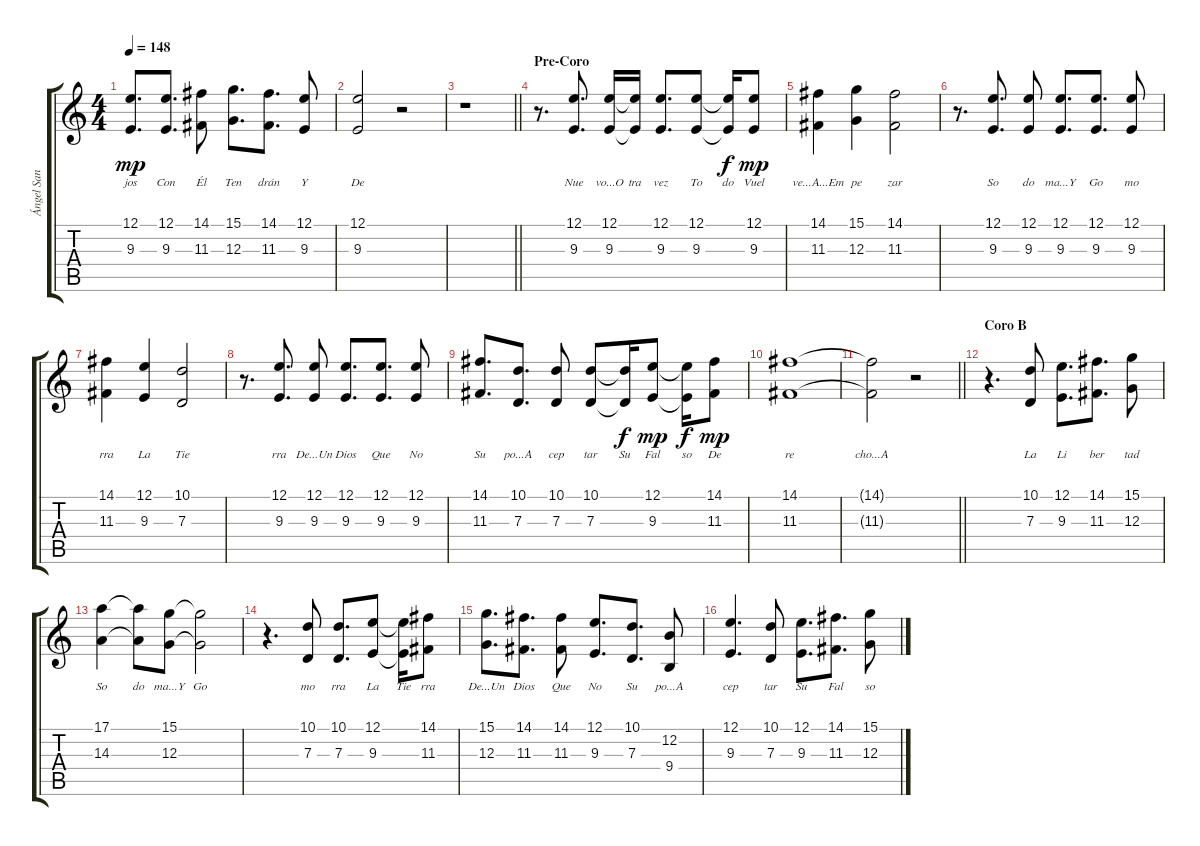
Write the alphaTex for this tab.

\track ("Ángel San Juan (Voz)" "Ángel San ") {instrument lead2sawtooth}
\staff {score tabs}
\tuning (E4 B3 G3 D3 A2 E2) {hide}
\ts (4 4)
\tempo 148
\clef g2
\ks c
(12.1 9.3).8{d lyrics (0 "jos") lyrics (1 "") lyrics (2 "") lyrics (3 "") lyrics (4 "") dy mp} (12.1 9.3).8{d lyrics (0 "Con") lyrics (1 "") lyrics (2 "") lyrics (3 "") lyrics (4 "")} (14.1 11.3).8{lyrics (0 "Él") lyrics (1 "") lyrics (2 "") lyrics (3 "") lyrics (4 "")} (15.1 12.3).8{d lyrics (0 "Ten") lyrics (1 "") lyrics (2 "") lyrics (3 "") lyrics (4 "")} (14.1 11.3).8{d lyrics (0 "drán") lyrics (1 "") lyrics (2 "") lyrics (3 "") lyrics (4 "")} (12.1 9.3).8{lyrics (0 "Y") lyrics (1 "") lyrics (2 "") lyrics (3 "") lyrics (4 "")} |
(12.1 9.3).2{lyrics (0 "De") lyrics (1 "") lyrics (2 "") lyrics (3 "") lyrics (4 "")} r.2 |
\barLineRight lightlight
r.1 |
\section ("" "Pre-Coro")
r.8{d} (12.1 9.3).8{d lyrics (0 "Nue") lyrics (1 "") lyrics (2 "") lyrics (3 "") lyrics (4 "")} (12.1 9.3).16{lyrics (0 "vo...O") lyrics (1 "") lyrics (2 "") lyrics (3 "") lyrics (4 "")} (12.1{t} 9.3{t}).16{lyrics (0 "tra") lyrics (1 "") lyrics (2 "") lyrics (3 "") lyrics (4 "")} (12.1 9.3).8{d lyrics (0 "vez") lyrics (1 "") lyrics (2 "") lyrics (3 "") lyrics (4 "")} (12.1 9.3).8{lyrics (0 "To") lyrics (1 "") lyrics (2 "") lyrics (3 "") lyrics (4 "")} (12.1{t} 9.3{t}).16{lyrics (0 "do") lyrics (1 "") lyrics (2 "") lyrics (3 "") lyrics (4 "") dy f} (12.1 9.3).8{lyrics (0 "Vuel") lyrics (1 "") lyrics (2 "") lyrics (3 "") lyrics (4 "") dy mp} |
(14.1 11.3).4{lyrics (0 "ve...A...Em") lyrics (1 "") lyrics (2 "") lyrics (3 "") lyrics (4 "")} (15.1 12.3).4{lyrics (0 "pe") lyrics (1 "") lyrics (2 "") lyrics (3 "") lyrics (4 "")} (14.1 11.3).2{lyrics (0 "zar") lyrics (1 "") lyrics (2 "") lyrics (3 "") lyrics (4 "")} |
r.8{d} (12.1 9.3).8{d lyrics (0 "So") lyrics (1 "") lyrics (2 "") lyrics (3 "") lyrics (4 "")} (12.1 9.3).8{lyrics (0 "do") lyrics (1 "") lyrics (2 "") lyrics (3 "") lyrics (4 "")} (12.1 9.3).8{d lyrics (0 "ma...Y") lyrics (1 "") lyrics (2 "") lyrics (3 "") lyrics (4 "")} (12.1 9.3).8{d lyrics (0 "Go") lyrics (1 "") lyrics (2 "") lyrics (3 "") lyrics (4 "")} (12.1 9.3).8{lyrics (0 "mo") lyrics (1 "") lyrics (2 "") lyrics (3 "") lyrics (4 "")} |
(14.1 11.3).4{lyrics (0 "rra") lyrics (1 "") lyrics (2 "") lyrics (3 "") lyrics (4 "")} (12.1 9.3).4{lyrics (0 "La") lyrics (1 "") lyrics (2 "") lyrics (3 "") lyrics (4 "")} (10.1 7.3).2{lyrics (0 "Tie") lyrics (1 "") lyrics (2 "") lyrics (3 "") lyrics (4 "")} |
r.8{d} (12.1 9.3).8{d lyrics (0 "rra") lyrics (1 "") lyrics (2 "") lyrics (3 "") lyrics (4 "")} (12.1 9.3).8{lyrics (0 "De...Un") lyrics (1 "") lyrics (2 "") lyrics (3 "") lyrics (4 "")} (12.1 9.3).8{d lyrics (0 "Dios") lyrics (1 "") lyrics (2 "") lyrics (3 "") lyrics (4 "")} (12.1 9.3).8{d lyrics (0 "Que") lyrics (1 "") lyrics (2 "") lyrics (3 "") lyrics (4 "")} (12.1 9.3).8{lyrics (0 "No") lyrics (1 "") lyrics (2 "") lyrics (3 "") lyrics (4 "")} |
(14.1 11.3).8{d lyrics (0 "Su") lyrics (1 "") lyrics (2 "") lyrics (3 "") lyrics (4 "")} (10.1 7.3).8{d lyrics (0 "po...A") lyrics (1 "") lyrics (2 "") lyrics (3 "") lyrics (4 "")} (10.1 7.3).8{lyrics (0 "cep") lyrics (1 "") lyrics (2 "") lyrics (3 "") lyrics (4 "")} (10.1 7.3).8{lyrics (0 "tar") lyrics (1 "") lyrics (2 "") lyrics (3 "") lyrics (4 "")} (10.1{t} 7.3{t}).16{lyrics (0 "Su") lyrics (1 "") lyrics (2 "") lyrics (3 "") lyrics (4 "") dy f} (12.1 9.3).8{lyrics (0 "Fal") lyrics (1 "") lyrics (2 "") lyrics (3 "") lyrics (4 "") dy mp} (12.1{t} 9.3{t}).16{lyrics (0 "so") lyrics (1 "") lyrics (2 "") lyrics (3 "") lyrics (4 "") dy f} (14.1 11.3).8{lyrics (0 "De") lyrics (1 "") lyrics (2 "") lyrics (3 "") lyrics (4 "") dy mp} |
(14.1 11.3).1{lyrics (0 "re") lyrics (1 "") lyrics (2 "") lyrics (3 "") lyrics (4 "")} |
\barLineRight lightlight
(14.1{t} 11.3{t}).2{lyrics (0 "cho...A") lyrics (1 "") lyrics (2 "") lyrics (3 "") lyrics (4 "")} r.2 |
\section ("" "Coro B")
r.4{d} (10.1 7.3).8{lyrics (0 "La") lyrics (1 "") lyrics (2 "") lyrics (3 "") lyrics (4 "")} (12.1 9.3).8{d lyrics (0 "Li") lyrics (1 "") lyrics (2 "") lyrics (3 "") lyrics (4 "")} (14.1 11.3).8{d lyrics (0 "ber") lyrics (1 "") lyrics (2 "") lyrics (3 "") lyrics (4 "")} (15.1 12.3).8{lyrics (0 "tad") lyrics (1 "") lyrics (2 "") lyrics (3 "") lyrics (4 "")} |
(17.1 14.3).4{lyrics (0 "So") lyrics (1 "") lyrics (2 "") lyrics (3 "") lyrics (4 "")} (17.1{t} 14.3{t}).8{lyrics (0 "do") lyrics (1 "") lyrics (2 "") lyrics (3 "") lyrics (4 "")} (15.1 12.3).8{lyrics (0 "ma...Y") lyrics (1 "") lyrics (2 "") lyrics (3 "") lyrics (4 "")} (15.1{t} 12.3{t}).2{lyrics (0 "Go") lyrics (1 "") lyrics (2 "") lyrics (3 "") lyrics (4 "")} |
r.4{d} (10.1 7.3).8{lyrics (0 "mo") lyrics (1 "") lyrics (2 "") lyrics (3 "") lyrics (4 "")} (10.1 7.3).8{d lyrics (0 "rra") lyrics (1 "") lyrics (2 "") lyrics (3 "") lyrics (4 "")} (12.1 9.3).8{lyrics (0 "La") lyrics (1 "") lyrics (2 "") lyrics (3 "") lyrics (4 "")} (12.1{t} 9.3{t}).16{lyrics (0 "Tie") lyrics (1 "") lyrics (2 "") lyrics (3 "") lyrics (4 "")} (14.1 11.3).8{lyrics (0 "rra") lyrics (1 "") lyrics (2 "") lyrics (3 "") lyrics (4 "")} |
(15.1 12.3).8{d lyrics (0 "De...Un") lyrics (1 "") lyrics (2 "") lyrics (3 "") lyrics (4 "")} (14.1 11.3).8{d lyrics (0 "Dios") lyrics (1 "") lyrics (2 "") lyrics (3 "") lyrics (4 "")} (14.1 11.3).8{lyrics (0 "Que") lyrics (1 "") lyrics (2 "") lyrics (3 "") lyrics (4 "")} (12.1 9.3).8{d lyrics (0 "No") lyrics (1 "") lyrics (2 "") lyrics (3 "") lyrics (4 "")} (10.1 7.3).8{d lyrics (0 "Su") lyrics (1 "") lyrics (2 "") lyrics (3 "") lyrics (4 "")} (12.2 9.4).8{lyrics (0 "po...A") lyrics (1 "") lyrics (2 "") lyrics (3 "") lyrics (4 "")} |
(12.1 9.3).4{d lyrics (0 "cep") lyrics (1 "") lyrics (2 "") lyrics (3 "") lyrics (4 "")} (10.1 7.3).8{lyrics (0 "tar") lyrics (1 "") lyrics (2 "") lyrics (3 "") lyrics (4 "")} (12.1 9.3).8{d lyrics (0 "Su") lyrics (1 "") lyrics (2 "") lyrics (3 "") lyrics (4 "")} (14.1 11.3).8{d lyrics (0 "Fal") lyrics (1 "") lyrics (2 "") lyrics (3 "") lyrics (4 "")} (15.1 12.3).8{lyrics (0 "so") lyrics (1 "") lyrics (2 "") lyrics (3 "") lyrics (4 "")}
